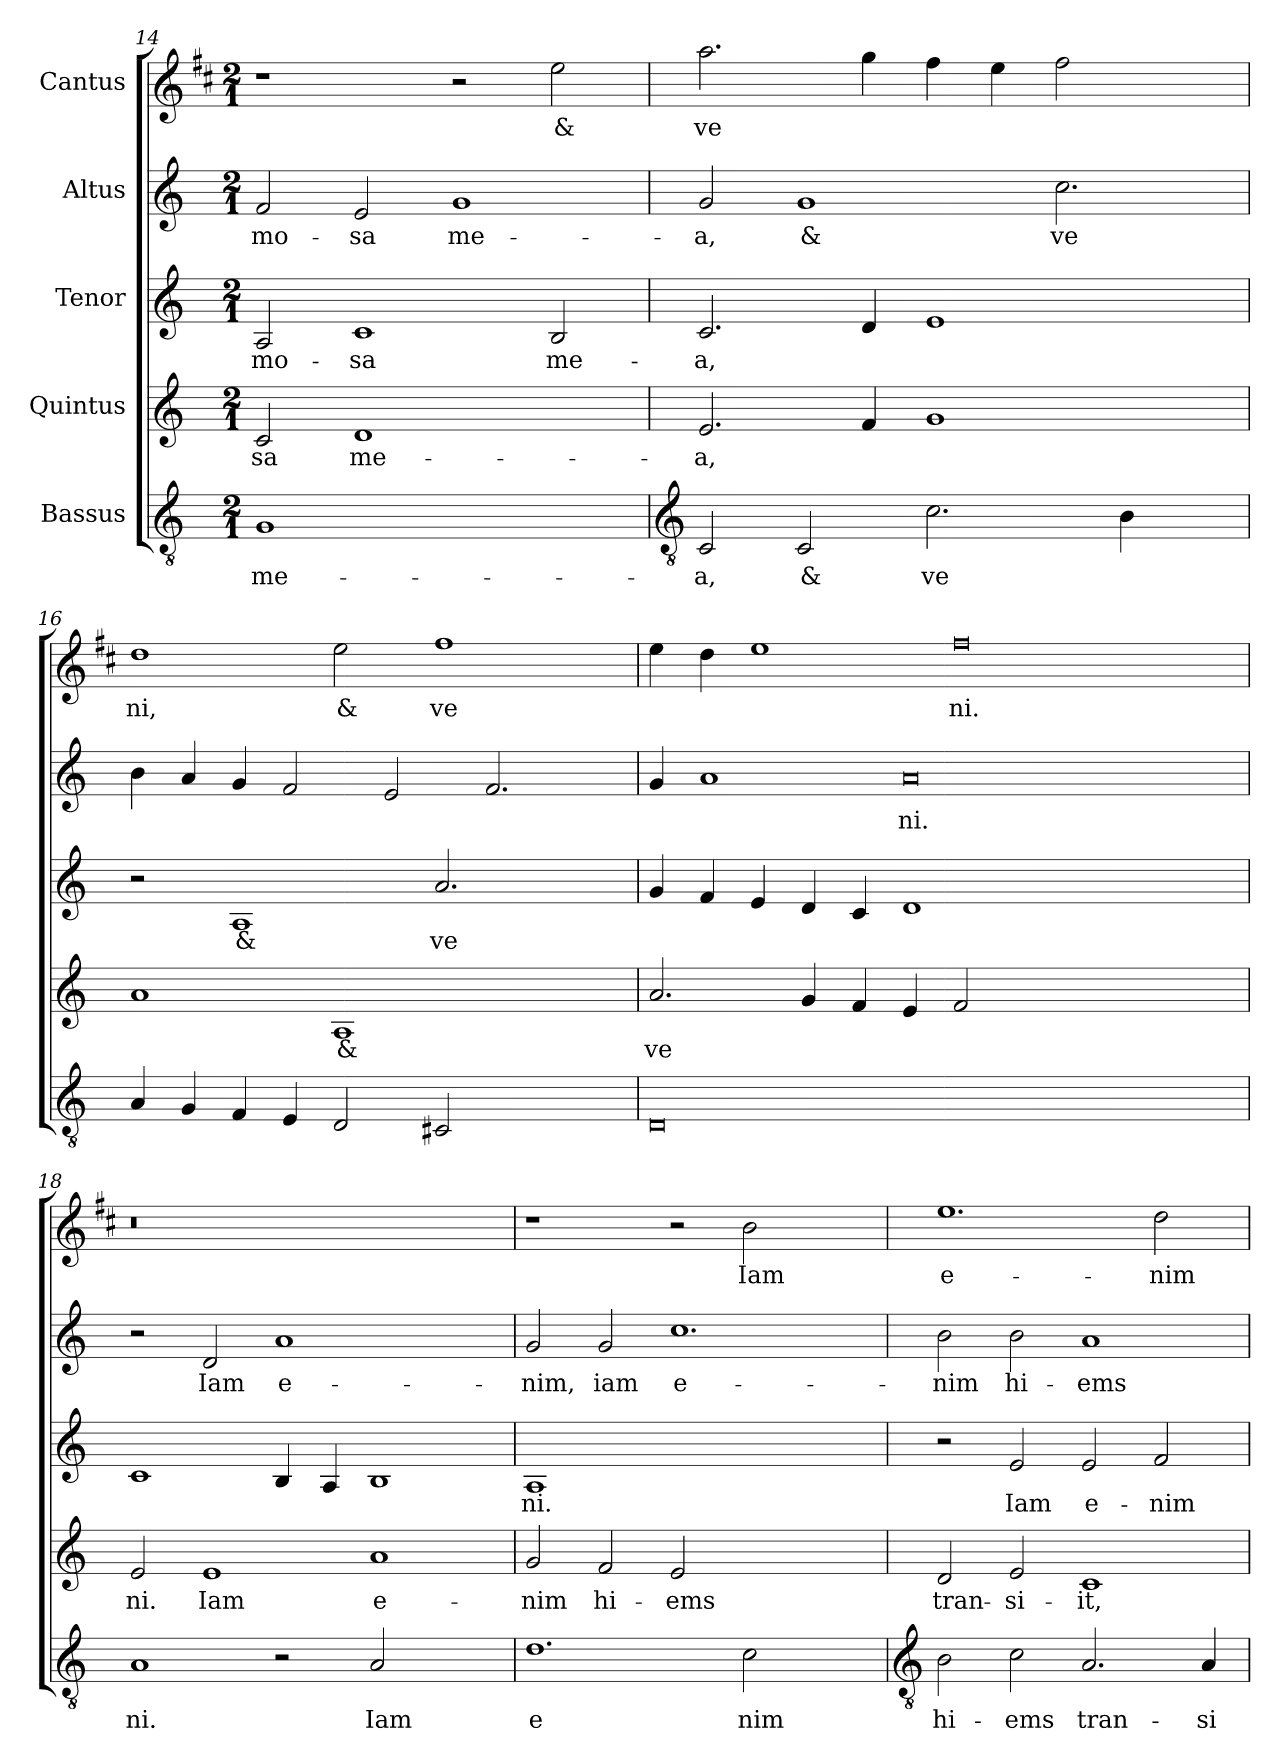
**kern	**text	**kern	**text	**kern	**text	**kern	**text	**kern	**text
*part5	*part5	*part4	*part4	*part3	*part3	*part2	*part2	*part1	*part1
*staff5	*staff5	*staff4	*staff4	*staff3	*staff3	*staff2	*staff2	*staff1	*staff1
*I"Bassus	*	*I"Quintus	*	*I"Tenor	*	*I"Altus	*	*I"Cantus	*
*clefGv2	*	*clefG2	*	*clefG2	*	*clefG2	*	*clefG2	*
*	*	*	*	*	*	*	*	*ITrd1c2	*
*k[]	*	*k[]	*	*k[]	*	*k[]	*	*k[]	*
*C:	*	*C:	*	*C:	*	*C:	*	*C:	*
*M2/1	*	*M2/1	*	*M2/1	*	*M2/1	*	*M2/1	*
=14	=14	=14	=14	=14	=14	=14	=14	=14	=14
!	!LO:LY:b	!	!LO:LY:b	!	!LO:LY:b	!	!LO:LY:b	!	!
1G	me-	2c	-sa	2A	-mo-	2f	-mo-	1r	.
!	!	!	!LO:LY:b	!	!LO:LY:b	!	!LO:LY:b	!	!
.	.	1d	me-	1c	-sa	2e	-sa	.	.
!	!	!	!	!	!	!	!LO:LY:b	!	!
1ryy	.	.	.	.	.	1g	me-	2r	.
!	!	!	!	!	!LO:LY:b	!	!	!	!LO:LY:b
.	.	2ryy	.	2B	me-	.	.	2dd	&
!!LO:LB:g=z
=15	=15	=15	=15	=15	=15	=15	=15	=15	=15
*clefGv2	*	*	*	*	*	*	*	*	*
!	!LO:LY:b	!	!LO:LY:b	!	!LO:LY:b	!	!LO:LY:b	!	!LO:LY:b
2C	-a,	2.e	-a,	2.c	-a,	2g	-a,	2.gg	ve
!	!LO:LY:b	!	!	!	!	!	!LO:LY:b	!	!
2C	&	.	.	.	.	1g	&	.	.
.	.	4f	.	4d	.	.	.	4ff	.
!	!LO:LY:b	!	!	!	!	!	!	!	!
2.c	ve	1g	.	1e	.	.	.	4ee	.
.	.	.	.	.	.	.	.	4dd	.
!	!	!	!	!	!	!	!LO:LY:b	!	!
.	.	.	.	.	.	2.cc	ve	2ee	.
4B	.	.	.	.	.	.	.	.	.
4ryy	.	4ryy	.	4ryy	.	.	.	4ryy	.
=16	=16	=16	=16	=16	=16	=16	=16	=16	=16
!	!	!	!	!	!	!	!	!	!LO:LY:b
4A	.	1a	.	2r	.	4b	.	1cc	ni,
4G	.	.	.	.	.	4a	.	.	.
!	!	!	!	!	!LO:LY:b	!	!	!	!
4F	.	.	.	1A	&	4g	.	.	.
4E	.	.	.	.	.	2f	.	.	.
!	!	!	!LO:LY:b	!	!	!	!	!	!LO:LY:b
2D	.	1A	&	.	.	.	.	2dd	&
.	.	.	.	.	.	2e	.	.	.
!	!	!	!	!	!LO:LY:b	!	!	!	!LO:LY:b
2C#X	.	.	.	2.a	ve	.	.	1ee	ve
.	.	.	.	.	.	2.f	.	.	.
2ryy	.	2ryy	.	.	.	.	.	.	.
.	.	.	.	4ryy	.	.	.	.	.
=17	=17	=17	=17	=17	=17	=17	=17	=17	=17
!	!	!	!LO:LY:b	!	!	!	!	!	!
0D	.	2.a	ve	4g	.	4g	.	4dd	.
.	.	.	.	4f	.	1a	.	4cc	.
.	.	.	.	4e	.	.	.	1dd	.
.	.	4g	.	4d	.	.	.	.	.
.	.	4f	.	4c	.	.	.	.	.
!	!	!	!	!	!	!	!LO:LY:b	!	!
.	.	4e	.	1d	.	0a	ni.	.	.
!	!	!	!	!	!	!	!	!	!LO:LY:b
.	.	2f	.	.	.	.	.	0ee	ni.
1.ryy	.	1.ryy	.	.	.	.	.	.	.
.	.	.	.	1ryy	.	.	.	.	.
.	.	.	.	4ryy	.	4ryy	.	.	.
=18	=18	=18	=18	=18	=18	=18	=18	=18	=18
!	!LO:LY:b	!	!LO:LY:b	!	!	!	!	!	!
1A	ni.	2e	ni.	1c	.	2r	.	0r	.
!	!	!	!LO:LY:b	!	!	!	!LO:LY:b	!	!
.	.	1e	Iam	.	.	2d	Iam	.	.
!	!	!	!	!	!	!	!LO:LY:b	!	!
2r	.	.	.	4B	.	1a	e-	.	.
.	.	.	.	4A	.	.	.	.	.
!	!LO:LY:b	!	!LO:LY:b	!	!	!	!	!	!
2A	Iam	1a	e-	1B	.	.	.	.	.
2ryy	.	.	.	.	.	2ryy	.	2ryy	.
!!LO:LB:g=z
=19	=19	=19	=19	=19	=19	=19	=19	=19	=19
!	!LO:LY:b	!	!LO:LY:b	!	!LO:LY:b	!	!LO:LY:b	!	!
1.d	e	2g	-nim	1A	ni.	2g	-nim,	1r	.
!	!	!	!LO:LY:b	!	!	!	!LO:LY:b	!	!
.	.	2f	hi-	.	.	2g	iam	.	.
!	!	!	!LO:LY:b	!	!	!	!LO:LY:b	!	!
.	.	2e	-ems	1.ryy	.	1.cc	e-	2r	.
!	!LO:LY:b	!	!	!	!	!	!	!	!LO:LY:b
2c	nim	1ryy	.	.	.	.	.	2a	Iam
2ryy	.	.	.	.	.	.	.	2ryy	.
!!LO:LB:g=z
=19A	=19A	=19A	=19A	=19A	=19A	=19A	=19A	=19A	=19A
*clefGv2	*	*	*	*	*	*	*	*	*
!	!LO:LY:b	!	!LO:LY:b	!	!	!	!LO:LY:b	!	!LO:LY:b
2B	hi-	2d	tran-	2r	.	2b	-nim	1.dd	e-
!	!LO:LY:b	!	!LO:LY:b	!	!LO:LY:b	!	!LO:LY:b	!	!
2c	-ems	2e	-si-	2e	Iam	2b	hi-	.	.
!	!LO:LY:b	!	!LO:LY:b	!	!LO:LY:b	!	!LO:LY:b	!	!
2.A	tran-	1c	-it,	2e	e-	1a	-ems	.	.
!	!	!	!	!	!LO:LY:b	!	!	!	!LO:LY:b
.	.	.	.	2f	-nim	.	.	2cc	-nim
!	!LO:LY:b	!	!	!	!	!	!	!	!
4A	-si-	.	.	.	.	.	.	.	.
=	=	=	=	=	=	=	=	=	=
*-	*-	*-	*-	*-	*-	*-	*-	*-	*-
